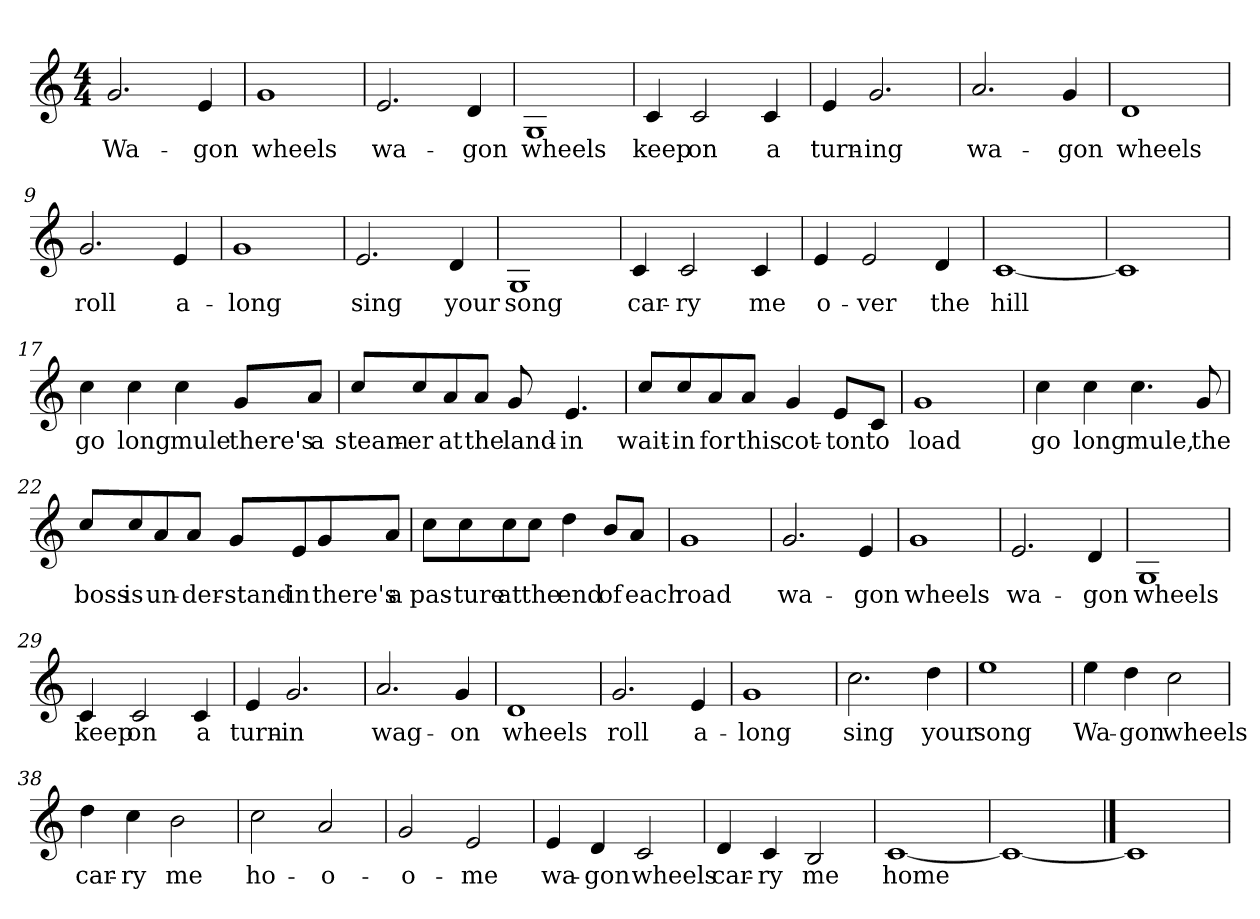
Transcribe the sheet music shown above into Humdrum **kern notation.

**kern	**text
*part1	*part1
*staff1	*staff1
*clefG2	*
*k[]	*
*C:	*
*M4/4	*
=1	=1
2.g/	Wa-
4e/	-gon
=2	=2
1g	wheels
=3	=3
2.e/	wa-
4d/	-gon
=4	=4
1G	wheels
=5	=5
4c/	keep
2c/	on
4c/	a
=6	=6
4e/	turn-
2.g/	-ing
=7	=7
2.a/	wa-
4g/	-gon
=8	=8
1d	wheels
!!LO:LB:g=z
=9	=9
2.g/	roll
4e/	a-
=10	=10
1g	-long
=11	=11
2.e/	sing
4d/	your
=12	=12
1G	song
=13	=13
4c/	car-
2c/	-ry
4c/	me
=14	=14
4e/	o-
2e/	-ver
4d/	the
=15	=15
[1c	hill
=16	=16
1c]	.
!!LO:LB:g=z
=17	=17
4cc\	go
4cc\	long
4cc\	mule
8g/L	there's
8a/J	a
=18	=18
8cc/L	steam-
8cc/	-er
8a/	at
8a/J	the
8g/	land-
4.e/	-in
=19	=19
8cc/L	wait-
8cc/	-in
8a/	for
8a/J	this
4g/	cot-
8e/L	-ton
8c/J	to
=20	=20
1g	load
!!LO:LB:g=z
=21	=21
4cc\	go
4cc\	long
4.cc\	mule,
8g/	the
=22	=22
8cc/L	boss
8cc/	is
8a/	un-
8a/J	-der-
8g/L	stand-
8e/	in
8g/	there's
8a/J	a
=23	=23
8cc\L	pas-
8cc\	-ture
8cc\	at
8cc\J	the
4dd\	end
8b/L	of
8a/J	each
=24	=24
1g	road
!!LO:LB:g=z
=25	=25
2.g/	wa-
4e/	-gon
=26	=26
1g	wheels
=27	=27
2.e/	wa-
4d/	-gon
=28	=28
1G	wheels
=29	=29
4c/	keep
2c/	on
4c/	a
=30	=30
4e/	turn-
2.g/	in
=31	=31
2.a/	wag-
4g/	-on
=32	=32
1d	wheels
!!LO:LB:g=z
=33	=33
2.g/	roll
4e/	a-
=34	=34
1g	-long
=35	=35
2.cc\	sing
4dd\	your
=36	=36
1ee	song
=37	=37
4ee\	Wa-
4dd\	-gon
2cc\	wheels
=38	=38
4dd\	car-
4cc\	-ry
2b\	me
=39	=39
2cc\	ho-
2a/	-o-
=40	=40
2g/	-o-
2e/	-me
!!LO:LB:g=z
=41	=41
4e/	wa-
4d/	-gon
2c/	wheels
=42	=42
4d/	car-
4c/	-ry
2B/	me
=43	=43
[1c	home
=44	=44
1c_	.
==45	==45
1c]	.
=	=
*-	*-
